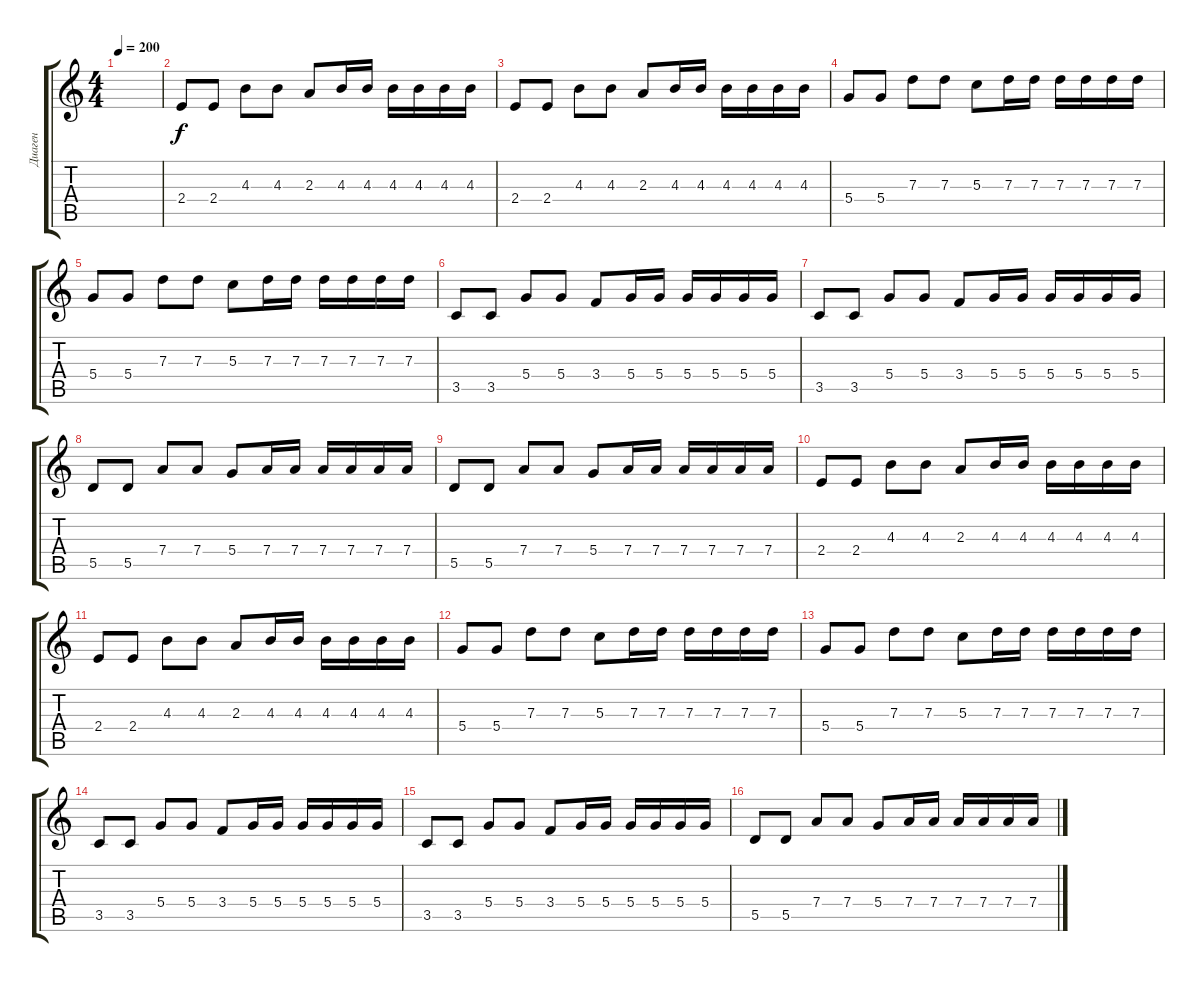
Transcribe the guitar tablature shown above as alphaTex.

\track ("Диаген" "Диаген") {instrument distortionguitar}
\staff {score tabs}
\tuning (E4 B3 G3 D3 A2 E2) {hide}
\ts (4 4)
\tempo 200
\tempo 140
\tempo 200
\clef g2
\ks c
|
2.4.8 2.4.8 4.3.8 4.3.8 2.3.8 4.3.16 4.3.16 4.3.16 4.3.16 4.3.16 4.3.16 |
2.4.8 2.4.8 4.3.8 4.3.8 2.3.8 4.3.16 4.3.16 4.3.16 4.3.16 4.3.16 4.3.16 |
5.4.8 5.4.8 7.3.8 7.3.8 5.3.8 7.3.16 7.3.16 7.3.16 7.3.16 7.3.16 7.3.16 |
5.4.8 5.4.8 7.3.8 7.3.8 5.3.8 7.3.16 7.3.16 7.3.16 7.3.16 7.3.16 7.3.16 |
3.5.8 3.5.8 5.4.8 5.4.8 3.4.8 5.4.16 5.4.16 5.4.16 5.4.16 5.4.16 5.4.16 |
3.5.8 3.5.8 5.4.8 5.4.8 3.4.8 5.4.16 5.4.16 5.4.16 5.4.16 5.4.16 5.4.16 |
5.5.8 5.5.8 7.4.8 7.4.8 5.4.8 7.4.16 7.4.16 7.4.16 7.4.16 7.4.16 7.4.16 |
5.5.8 5.5.8 7.4.8 7.4.8 5.4.8 7.4.16 7.4.16 7.4.16 7.4.16 7.4.16 7.4.16 |
2.4.8 2.4.8 4.3.8 4.3.8 2.3.8 4.3.16 4.3.16 4.3.16 4.3.16 4.3.16 4.3.16 |
2.4.8 2.4.8 4.3.8 4.3.8 2.3.8 4.3.16 4.3.16 4.3.16 4.3.16 4.3.16 4.3.16 |
5.4.8 5.4.8 7.3.8 7.3.8 5.3.8 7.3.16 7.3.16 7.3.16 7.3.16 7.3.16 7.3.16 |
5.4.8 5.4.8 7.3.8 7.3.8 5.3.8 7.3.16 7.3.16 7.3.16 7.3.16 7.3.16 7.3.16 |
3.5.8 3.5.8 5.4.8 5.4.8 3.4.8 5.4.16 5.4.16 5.4.16 5.4.16 5.4.16 5.4.16 |
3.5.8 3.5.8 5.4.8 5.4.8 3.4.8 5.4.16 5.4.16 5.4.16 5.4.16 5.4.16 5.4.16 |
5.5.8 5.5.8 7.4.8 7.4.8 5.4.8 7.4.16 7.4.16 7.4.16 7.4.16 7.4.16 7.4.16
